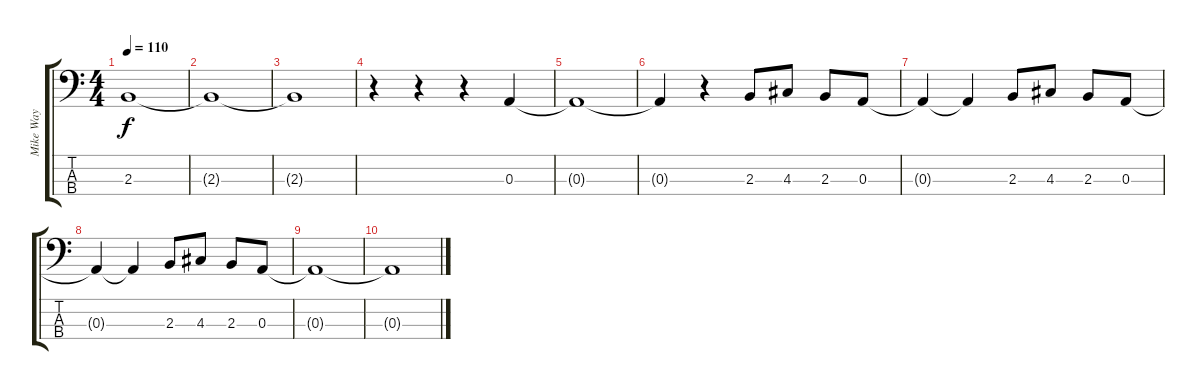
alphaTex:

\track ("Mike Way " "Mike Way ") {instrument electricbasspick}
\staff {score tabs}
\tuning (G2 D2 A1 E1) {hide}
\ts (4 4)
\tempo 110
\clef f4
\ks c
2.3{t}.1{dy f} |
2.3{t}.1{volume 0} |
2.3{t}.1 |
r.4 r.4 r.4 0.3.4{volume 11} |
0.3{t}.1 |
0.3{t}.4 r.4 2.3.8 4.3.8 2.3.8 0.3.8 |
0.3{t}.4 0.3{t}.4 2.3.8 4.3.8 2.3.8 0.3.8 |
0.3{t}.4 0.3{t}.4 2.3.8 4.3.8 2.3.8 0.3.8 |
0.3{t}.1 |
0.3{t}.1
